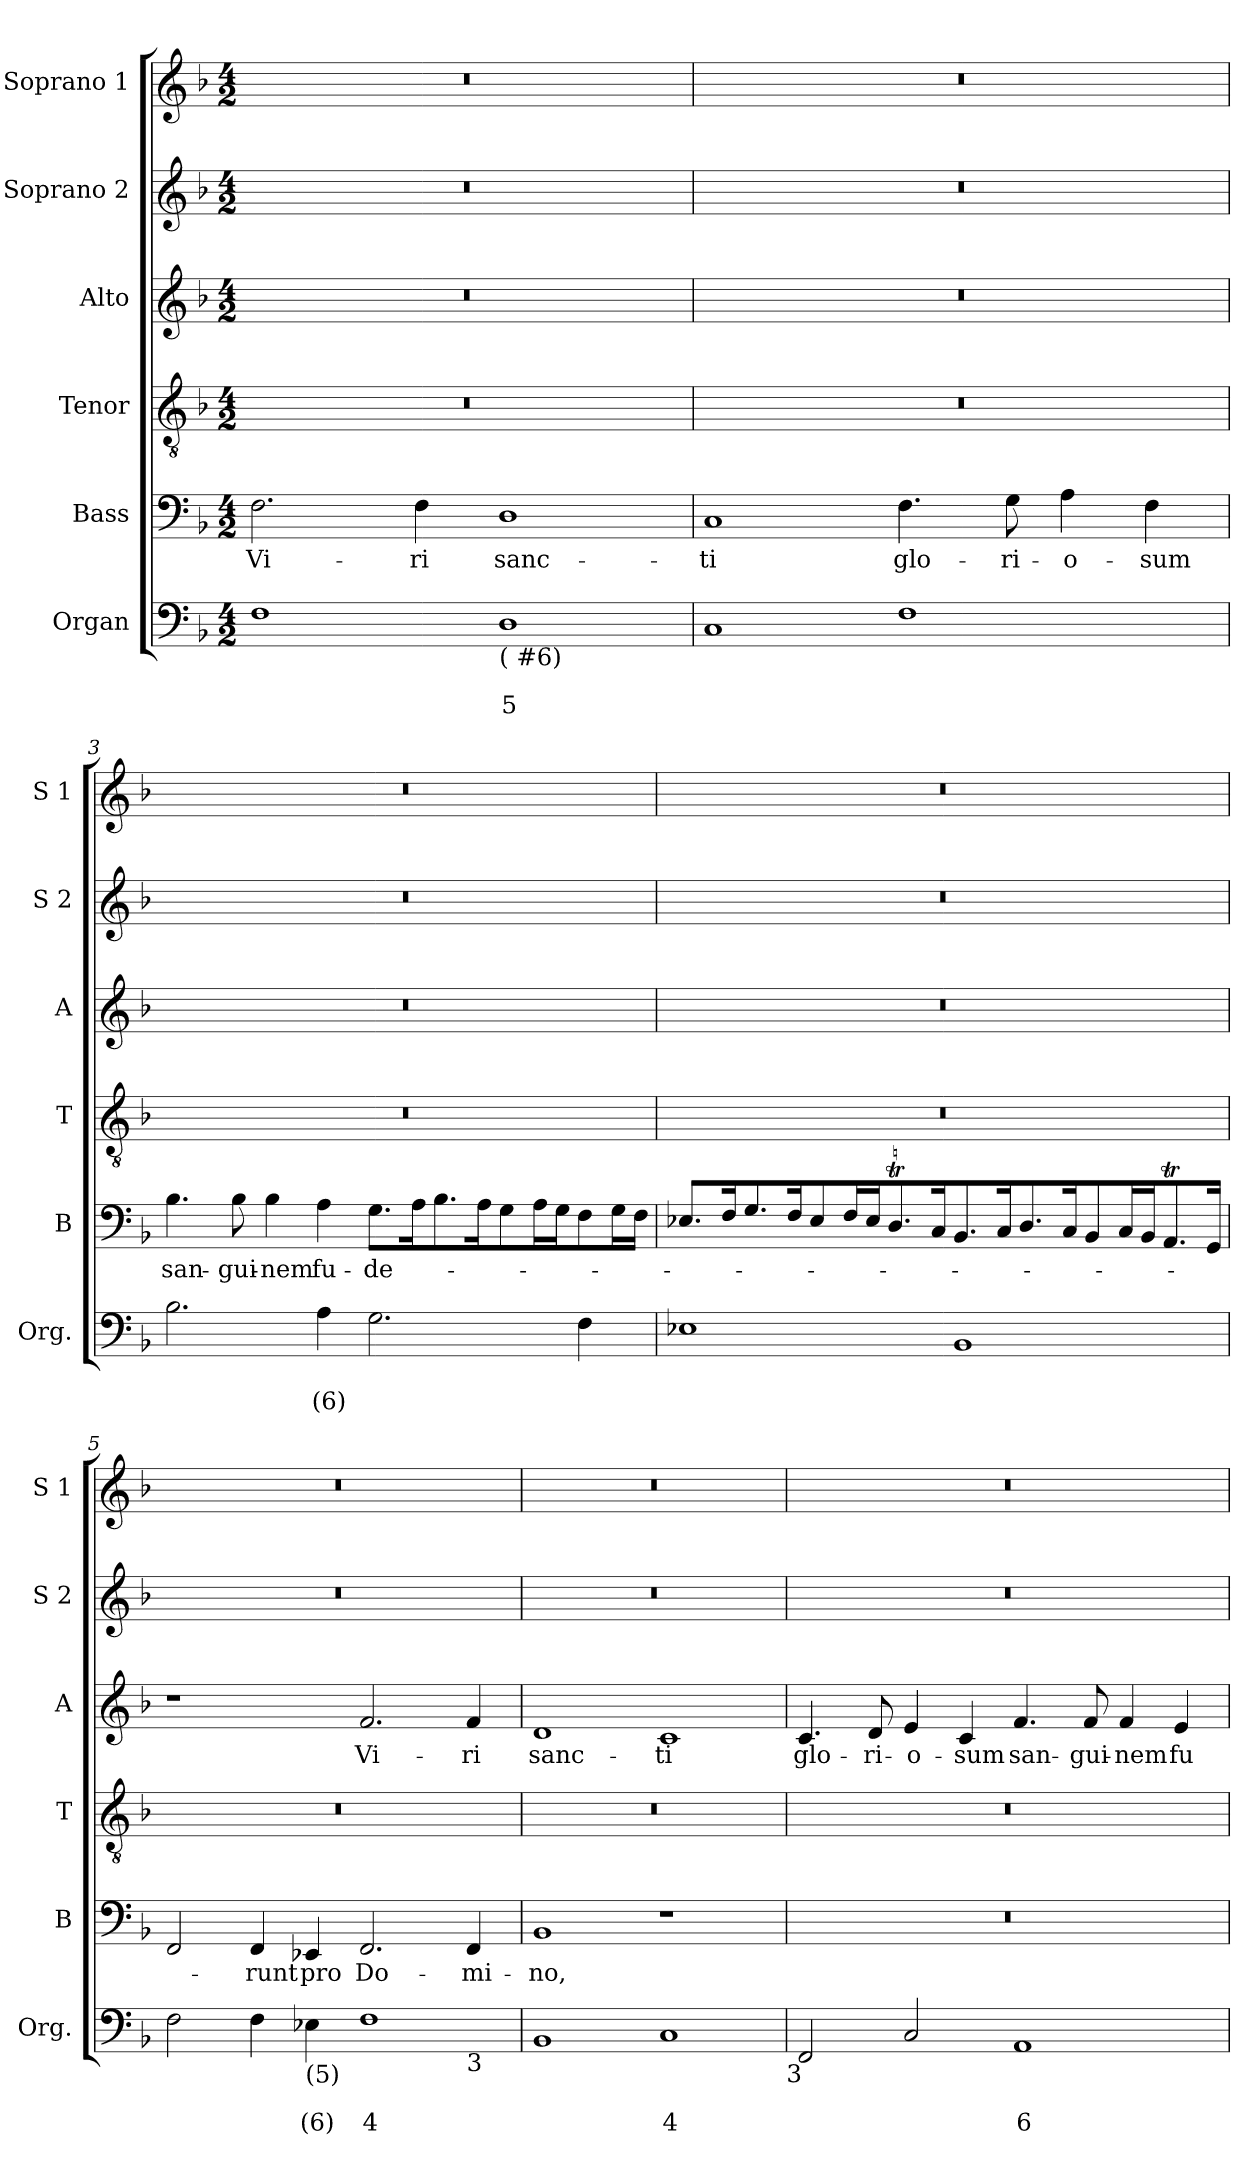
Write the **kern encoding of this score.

**kern	**text	**text	**kern	**text	**kern	**kern	**text	**kern	**kern
*part6	*part6	*part6	*part5	*part5	*part4	*part3	*part3	*part2	*part1
*staff6	*staff6	*staff6	*staff5	*staff5	*staff4	*staff3	*staff3	*staff2	*staff1
*I"Organ	*	*	*I"Bass	*	*I"Tenor	*I"Alto	*	*I"Soprano 2	*I"Soprano 1
*I'Org.	*	*	*I'B	*	*I'T	*I'A	*	*I'S 2	*I'S 1
*clefF4	*	*	*clefF4	*	*clefGv2	*clefG2	*	*clefG2	*clefG2
*k[b-]	*	*	*k[b-]	*	*k[b-]	*k[b-]	*	*k[b-]	*k[b-]
*F:	*	*	*F:	*	*F:	*F:	*	*F:	*F:
*M4/2	*	*	*M4/2	*	*M4/2	*M4/2	*	*M4/2	*M4/2
=1	=1	=1	=1	=1	=1	=1	=1	=1	=1
!	!	!	!	!LO:LY:b	!	!	!	!	!
1F	.	.	2.F\	Vi-	0r	0r	.	0r	0r
!	!	!	!	!LO:LY:b	!	!	!	!	!
.	.	.	4F\	-ri	.	.	.	.	.
!LO:TX:b:t=(       #6)	!	!	!	!	!	!	!	!	!
!	!	!LO:LY:b	!	!LO:LY:b	!	!	!	!	!
1D	.	5	1D	sanc-	.	.	.	.	.
=2	=2	=2	=2	=2	=2	=2	=2	=2	=2
!	!	!	!	!LO:LY:b	!	!	!	!	!
1C	.	.	1C	-ti	0r	0r	.	0r	0r
!	!	!	!	!LO:LY:b	!	!	!	!	!
1F	.	.	4.F\	glo-	.	.	.	.	.
!	!	!	!	!LO:LY:b	!	!	!	!	!
.	.	.	8G\	-ri-	.	.	.	.	.
!	!	!	!	!LO:LY:b	!	!	!	!	!
.	.	.	4A\	-o-	.	.	.	.	.
!	!	!	!	!LO:LY:b	!	!	!	!	!
.	.	.	4F\	-sum	.	.	.	.	.
=3	=3	=3	=3	=3	=3	=3	=3	=3	=3
!	!	!	!	!LO:LY:b	!	!	!	!	!
2.B-\	.	.	4.B-\	san-	0r	0r	.	0r	0r
!	!	!	!	!LO:LY:b	!	!	!	!	!
.	.	.	8B-\	-gui-	.	.	.	.	.
!	!	!	!	!LO:LY:b	!	!	!	!	!
.	.	.	4B-\	-nem	.	.	.	.	.
!	!	!LO:LY:b	!	!LO:LY:b	!	!	!	!	!
4A\	.	(6)	4A\	fu-	.	.	.	.	.
!	!	!	!	!LO:LY:b	!	!	!	!	!
2.G\	.	.	8.G\L	-de-	.	.	.	.	.
.	.	.	16A\k	.	.	.	.	.	.
.	.	.	8.B-\	.	.	.	.	.	.
.	.	.	16A\k	.	.	.	.	.	.
.	.	.	8G\	.	.	.	.	.	.
.	.	.	16A\L	.	.	.	.	.	.
.	.	.	16G\J	.	.	.	.	.	.
4F\	.	.	8F\	.	.	.	.	.	.
.	.	.	16G\L	.	.	.	.	.	.
.	.	.	16F\JJ	.	.	.	.	.	.
!!LO:LB:g=z
=4	=4	=4	=4	=4	=4	=4	=4	=4	=4
1E-X	.	.	8.E-X/L	.	0r	0r	.	0r	0r
.	.	.	16F/k	.	.	.	.	.	.
.	.	.	8.G/	.	.	.	.	.	.
.	.	.	16F/k	.	.	.	.	.	.
.	.	.	8E-/	.	.	.	.	.	.
.	.	.	16F/L	.	.	.	.	.	.
.	.	.	16E-/J	.	.	.	.	.	.
.	.	.	8.DT/	.	.	.	.	.	.
.	.	.	16C/k	.	.	.	.	.	.
1BB-	.	.	8.BB-/	.	.	.	.	.	.
.	.	.	16C/k	.	.	.	.	.	.
.	.	.	8.D/	.	.	.	.	.	.
.	.	.	16C/k	.	.	.	.	.	.
.	.	.	8BB-/	.	.	.	.	.	.
.	.	.	16C/L	.	.	.	.	.	.
.	.	.	16BB-/J	.	.	.	.	.	.
.	.	.	8.AAt/	.	.	.	.	.	.
.	.	.	16GG/Jk	.	.	.	.	.	.
=5	=5	=5	=5	=5	=5	=5	=5	=5	=5
*^	*	*	*	*	*	*	*	*	*
2F\	1..ryy	.	.	2FF/	.	0r	1r	.	0r	0r
!	!	!	!	!	!LO:LY:b	!	!	!	!	!
4F\	.	.	.	4FF/	-runt	.	.	.	.	.
!LO:TX:b:t=(5)	!	!	!	!	!	!	!	!	!	!
!	!	!	!LO:LY:b	!	!LO:LY:b	!	!	!	!	!
4E-X\	.	.	(6)	4EE-X/	pro	.	.	.	.	.
!	!	!	!LO:LY:b	!	!LO:LY:b	!	!	!LO:LY:b	!	!
1F	.	.	4	2.FF/	Do-	.	2.f/	Vi-	.	.
!	!LO:TX:b:t=3	!	!	!	!	!	!	!	!	!
!	!	!	!	!	!LO:LY:b	!	!	!LO:LY:b	!	!
.	4ryy	.	.	4FF/	-mi-	.	4f/	-ri	.	.
=6	=6	=6	=6	=6	=6	=6	=6	=6	=6	=6
!	!	!	!	!	!LO:LY:b	!	!	!LO:LY:b	!	!
*v	*v	*	*	*	*	*	*	*	*	*
1BB-	.	.	1BB-	-no,	0r	1d	sanc-	0r	0r
!	!	!LO:LY:b	!	!	!	!	!LO:LY:b	!	!
1C	.	4	1r	.	.	1c	-ti	.	.
!LO:TX:b:t=3	!	!	!	!	!	!	!	!	!
!!LO:LB:g=z
=7	=7	=7	=7	=7	=7	=7	=7	=7	=7
!	!	!	!	!	!	!	!LO:LY:b	!	!
2FF/	.	.	0r	.	0r	4.c/	glo-	0r	0r
!	!	!	!	!	!	!	!LO:LY:b	!	!
.	.	.	.	.	.	8d/	-ri-	.	.
!	!	!	!	!	!	!	!LO:LY:b	!	!
2C/	.	.	.	.	.	4e/	-o-	.	.
!	!	!	!	!	!	!	!LO:LY:b	!	!
.	.	.	.	.	.	4c/	-sum	.	.
!	!	!LO:LY:b	!	!	!	!	!LO:LY:b	!	!
1AA	.	6	.	.	.	4.f/	san-	.	.
!	!	!	!	!	!	!	!LO:LY:b	!	!
.	.	.	.	.	.	8f/	-gui-	.	.
!	!	!	!	!	!	!	!LO:LY:b	!	!
.	.	.	.	.	.	4f/	-nem	.	.
!	!	!	!	!	!	!	!LO:LY:b	!	!
.	.	.	.	.	.	4e/	fu-	.	.
=	=	=	=	=	=	=	=	=	=
*-	*-	*-	*-	*-	*-	*-	*-	*-	*-
